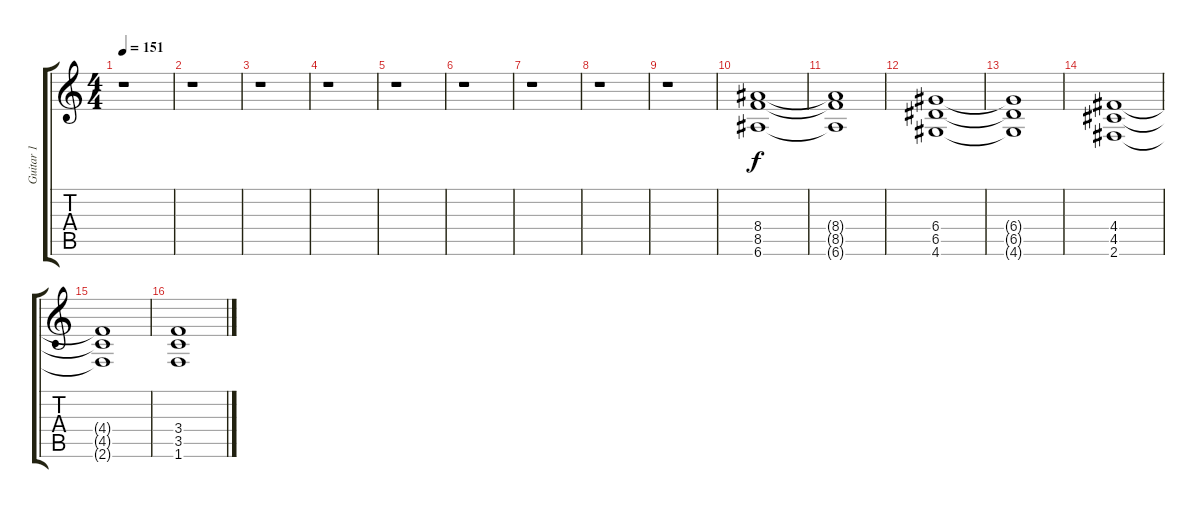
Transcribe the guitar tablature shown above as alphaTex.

\track ("Guitar 1" "Guitar 1") {instrument overdrivenguitar}
\staff {score tabs}
\tuning (E4 B3 G3 D3 A2 E2) {hide}
\ts (4 4)
\tempo 151
\clef g2
\ks c
r.1{dy f instrument overdrivenguitar} |
r.1 |
r.1 |
r.1 |
r.1 |
r.1 |
r.1 |
r.1 |
r.1 |
\section ("" "")
(8.4 8.5 6.6).1 |
(8.4{t} 8.5{t} 6.6{t}).1 |
(6.4 6.5 4.6).1 |
(6.4{t} 6.5{t} 4.6{t}).1 |
(4.4 4.5 2.6).1 |
(4.4{t} 4.5{t} 2.6{t}).1 |
(3.4 3.5 1.6).1
